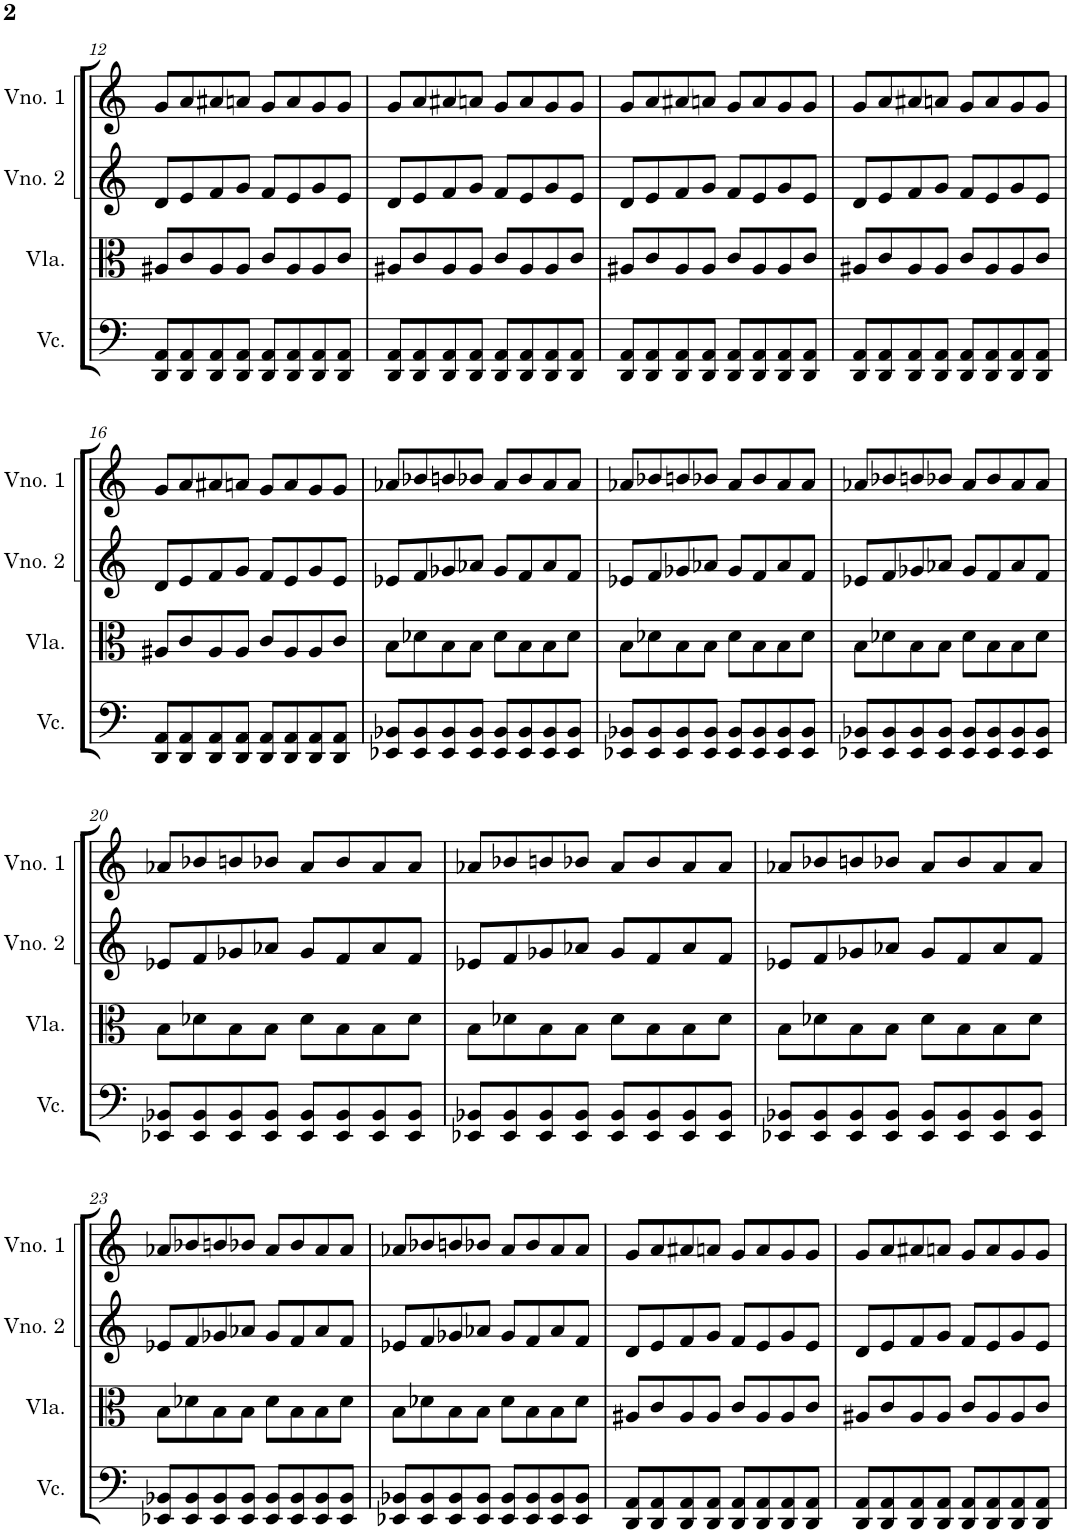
**kern	**kern	**kern	**kern
*part4	*part3	*part2	*part1
*staff4	*staff3	*staff2	*staff1
*I"Violoncelo	*I"Viola	*I"Violino 2	*I"Violino 1
*I'Vc.	*I'Vla.	*I'Vno. 2	*I'Vno. 1
!!LO:PB:g=z
*clefF4	*clefC3	*clefG2	*clefG2
*k[]	*k[]	*k[]	*k[]
*M4/4	*M4/4	*M4/4	*M4/4
=12	=12	=12	=12
8DD/ 8AA/L	8A#X/L	8d/L	8g/L
8DD/ 8AA/	8c/	8e/	8a/
8DD/ 8AA/	8A#/	8f/	8a#X/
8DD/ 8AA/J	8A#/J	8g/J	8an/J
8DD/ 8AA/L	8c/L	8f/L	8g/L
8DD/ 8AA/	8A#/	8e/	8a/
8DD/ 8AA/	8A#/	8g/	8g/
8DD/ 8AA/J	8c/J	8e/J	8g/J
=13	=13	=13	=13
8DD/ 8AA/L	8A#X/L	8d/L	8g/L
8DD/ 8AA/	8c/	8e/	8a/
8DD/ 8AA/	8A#/	8f/	8a#X/
8DD/ 8AA/J	8A#/J	8g/J	8an/J
8DD/ 8AA/L	8c/L	8f/L	8g/L
8DD/ 8AA/	8A#/	8e/	8a/
8DD/ 8AA/	8A#/	8g/	8g/
8DD/ 8AA/J	8c/J	8e/J	8g/J
=14	=14	=14	=14
8DD/ 8AA/L	8A#X/L	8d/L	8g/L
8DD/ 8AA/	8c/	8e/	8a/
8DD/ 8AA/	8A#/	8f/	8a#X/
8DD/ 8AA/J	8A#/J	8g/J	8an/J
8DD/ 8AA/L	8c/L	8f/L	8g/L
8DD/ 8AA/	8A#/	8e/	8a/
8DD/ 8AA/	8A#/	8g/	8g/
8DD/ 8AA/J	8c/J	8e/J	8g/J
=15	=15	=15	=15
8DD/ 8AA/L	8A#X/L	8d/L	8g/L
8DD/ 8AA/	8c/	8e/	8a/
8DD/ 8AA/	8A#/	8f/	8a#X/
8DD/ 8AA/J	8A#/J	8g/J	8an/J
8DD/ 8AA/L	8c/L	8f/L	8g/L
8DD/ 8AA/	8A#/	8e/	8a/
8DD/ 8AA/	8A#/	8g/	8g/
8DD/ 8AA/J	8c/J	8e/J	8g/J
!!LO:LB:g=z
=16	=16	=16	=16
8DD/ 8AA/L	8A#X/L	8d/L	8g/L
8DD/ 8AA/	8c/	8e/	8a/
8DD/ 8AA/	8A#/	8f/	8a#X/
8DD/ 8AA/J	8A#/J	8g/J	8an/J
8DD/ 8AA/L	8c/L	8f/L	8g/L
8DD/ 8AA/	8A#/	8e/	8a/
8DD/ 8AA/	8A#/	8g/	8g/
8DD/ 8AA/J	8c/J	8e/J	8g/J
=17	=17	=17	=17
8EE-X/ 8BB-X/L	8B\L	8e-X/L	8a-X/L
8EE-/ 8BB-/	8d-X\	8f/	8b-X/
8EE-/ 8BB-/	8B\	8g-X/	8bn/
8EE-/ 8BB-/J	8B\J	8a-X/J	8b-X/J
8EE-/ 8BB-/L	8d-\L	8g-/L	8a-/L
8EE-/ 8BB-/	8B\	8f/	8b-/
8EE-/ 8BB-/	8B\	8a-/	8a-/
8EE-/ 8BB-/J	8d-\J	8f/J	8a-/J
=18	=18	=18	=18
8EE-X/ 8BB-X/L	8B\L	8e-X/L	8a-X/L
8EE-/ 8BB-/	8d-X\	8f/	8b-X/
8EE-/ 8BB-/	8B\	8g-X/	8bn/
8EE-/ 8BB-/J	8B\J	8a-X/J	8b-X/J
8EE-/ 8BB-/L	8d-\L	8g-/L	8a-/L
8EE-/ 8BB-/	8B\	8f/	8b-/
8EE-/ 8BB-/	8B\	8a-/	8a-/
8EE-/ 8BB-/J	8d-\J	8f/J	8a-/J
=19	=19	=19	=19
8EE-X/ 8BB-X/L	8B\L	8e-X/L	8a-X/L
8EE-/ 8BB-/	8d-X\	8f/	8b-X/
8EE-/ 8BB-/	8B\	8g-X/	8bn/
8EE-/ 8BB-/J	8B\J	8a-X/J	8b-X/J
8EE-/ 8BB-/L	8d-\L	8g-/L	8a-/L
8EE-/ 8BB-/	8B\	8f/	8b-/
8EE-/ 8BB-/	8B\	8a-/	8a-/
8EE-/ 8BB-/J	8d-\J	8f/J	8a-/J
!!LO:LB:g=z
=20	=20	=20	=20
8EE-X/ 8BB-X/L	8B\L	8e-X/L	8a-X/L
8EE-/ 8BB-/	8d-X\	8f/	8b-X/
8EE-/ 8BB-/	8B\	8g-X/	8bn/
8EE-/ 8BB-/J	8B\J	8a-X/J	8b-X/J
8EE-/ 8BB-/L	8d-\L	8g-/L	8a-/L
8EE-/ 8BB-/	8B\	8f/	8b-/
8EE-/ 8BB-/	8B\	8a-/	8a-/
8EE-/ 8BB-/J	8d-\J	8f/J	8a-/J
=21	=21	=21	=21
8EE-X/ 8BB-X/L	8B\L	8e-X/L	8a-X/L
8EE-/ 8BB-/	8d-X\	8f/	8b-X/
8EE-/ 8BB-/	8B\	8g-X/	8bn/
8EE-/ 8BB-/J	8B\J	8a-X/J	8b-X/J
8EE-/ 8BB-/L	8d-\L	8g-/L	8a-/L
8EE-/ 8BB-/	8B\	8f/	8b-/
8EE-/ 8BB-/	8B\	8a-/	8a-/
8EE-/ 8BB-/J	8d-\J	8f/J	8a-/J
=22	=22	=22	=22
8EE-X/ 8BB-X/L	8B\L	8e-X/L	8a-X/L
8EE-/ 8BB-/	8d-X\	8f/	8b-X/
8EE-/ 8BB-/	8B\	8g-X/	8bn/
8EE-/ 8BB-/J	8B\J	8a-X/J	8b-X/J
8EE-/ 8BB-/L	8d-\L	8g-/L	8a-/L
8EE-/ 8BB-/	8B\	8f/	8b-/
8EE-/ 8BB-/	8B\	8a-/	8a-/
8EE-/ 8BB-/J	8d-\J	8f/J	8a-/J
!!LO:LB:g=z
=23	=23	=23	=23
8EE-X/ 8BB-X/L	8B\L	8e-X/L	8a-X/L
8EE-/ 8BB-/	8d-X\	8f/	8b-X/
8EE-/ 8BB-/	8B\	8g-X/	8bn/
8EE-/ 8BB-/J	8B\J	8a-X/J	8b-X/J
8EE-/ 8BB-/L	8d-\L	8g-/L	8a-/L
8EE-/ 8BB-/	8B\	8f/	8b-/
8EE-/ 8BB-/	8B\	8a-/	8a-/
8EE-/ 8BB-/J	8d-\J	8f/J	8a-/J
=24	=24	=24	=24
8EE-X/ 8BB-X/L	8B\L	8e-X/L	8a-X/L
8EE-/ 8BB-/	8d-X\	8f/	8b-X/
8EE-/ 8BB-/	8B\	8g-X/	8bn/
8EE-/ 8BB-/J	8B\J	8a-X/J	8b-X/J
8EE-/ 8BB-/L	8d-\L	8g-/L	8a-/L
8EE-/ 8BB-/	8B\	8f/	8b-/
8EE-/ 8BB-/	8B\	8a-/	8a-/
8EE-/ 8BB-/J	8d-\J	8f/J	8a-/J
=25	=25	=25	=25
8DD/ 8AA/L	8A#X/L	8d/L	8g/L
8DD/ 8AA/	8c/	8e/	8a/
8DD/ 8AA/	8A#/	8f/	8a#X/
8DD/ 8AA/J	8A#/J	8g/J	8an/J
8DD/ 8AA/L	8c/L	8f/L	8g/L
8DD/ 8AA/	8A#/	8e/	8a/
8DD/ 8AA/	8A#/	8g/	8g/
8DD/ 8AA/J	8c/J	8e/J	8g/J
=26	=26	=26	=26
8DD/ 8AA/L	8A#X/L	8d/L	8g/L
8DD/ 8AA/	8c/	8e/	8a/
8DD/ 8AA/	8A#/	8f/	8a#X/
8DD/ 8AA/J	8A#/J	8g/J	8an/J
8DD/ 8AA/L	8c/L	8f/L	8g/L
8DD/ 8AA/	8A#/	8e/	8a/
8DD/ 8AA/	8A#/	8g/	8g/
8DD/ 8AA/J	8c/J	8e/J	8g/J
=	=	=	=
*-	*-	*-	*-
